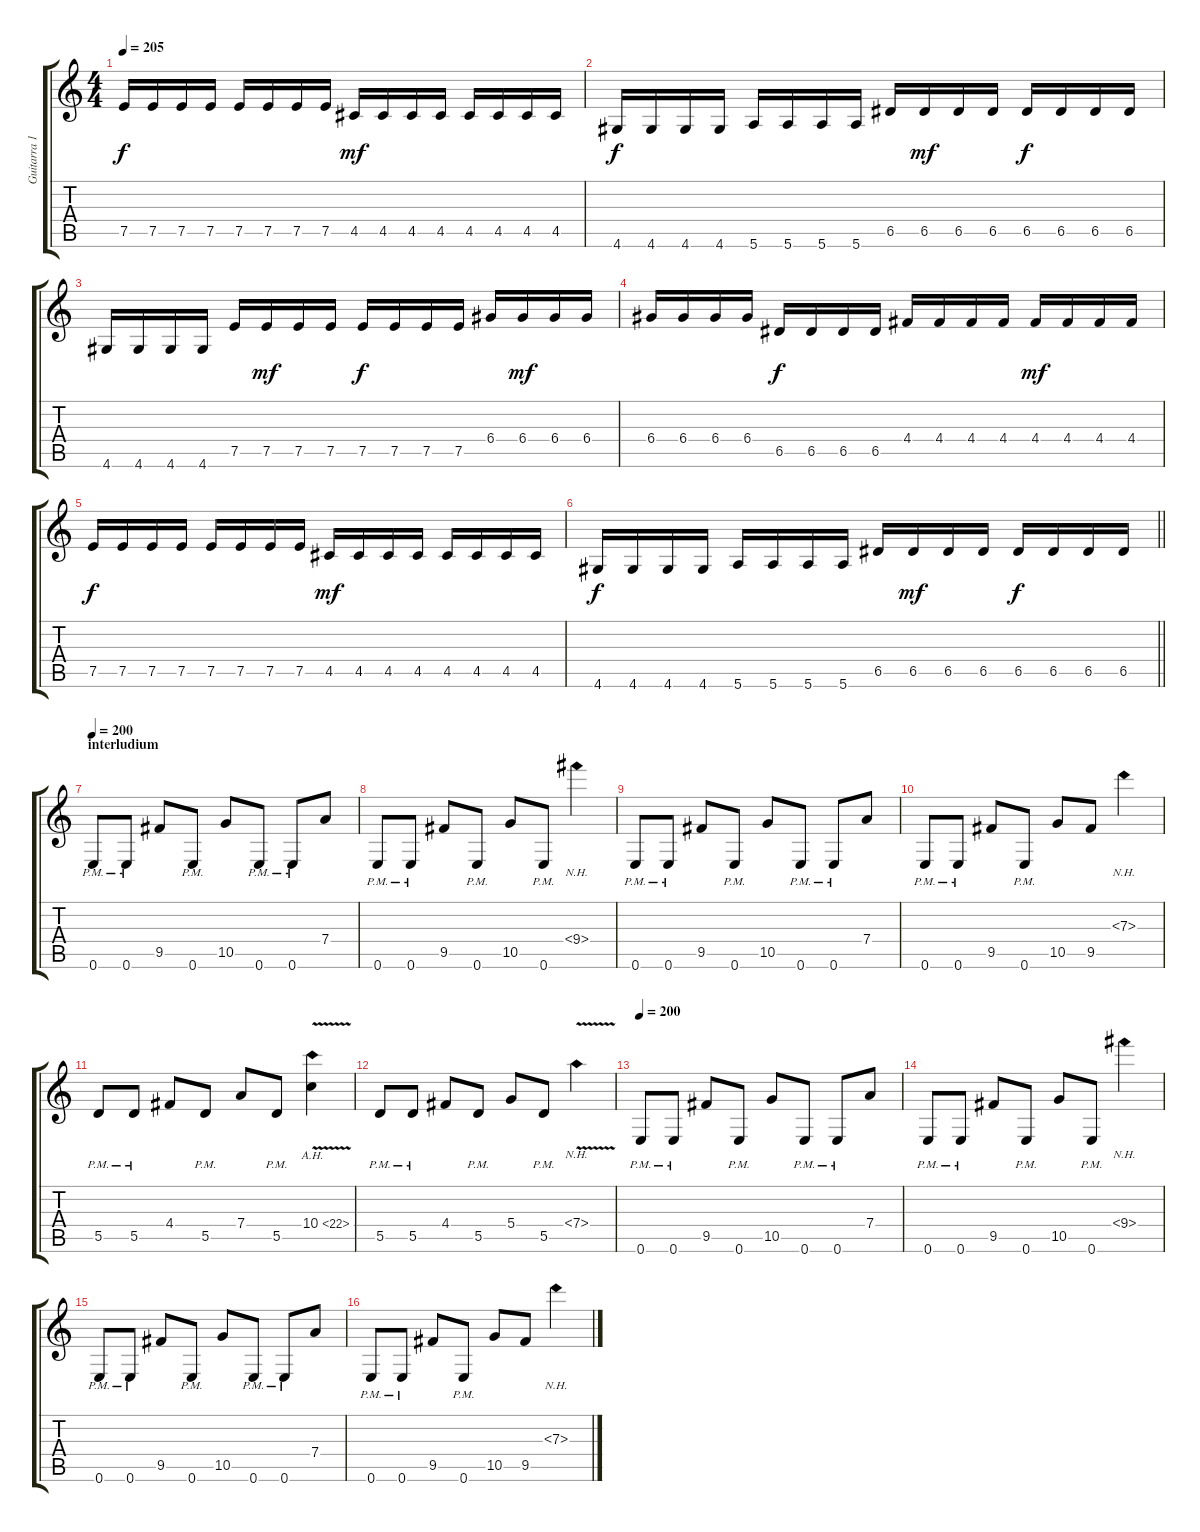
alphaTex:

\track ("Guitarra 1" "Guitarra 1") {instrument distortionguitar}
\staff {score tabs}
\tuning (E4 B3 G3 D3 A2 E2) {hide}
\ts (4 4)
\tempo 205
\clef g2
\ks c
7.5.16{dy f} 7.5.16 7.5.16 7.5.16 7.5.16 7.5.16 7.5.16 7.5.16 4.5.16{dy mf} 4.5.16 4.5.16 4.5.16 4.5.16 4.5.16 4.5.16 4.5.16 |
4.6.16{dy f} 4.6.16 4.6.16 4.6.16 5.6.16 5.6.16 5.6.16 5.6.16 6.5.16 6.5.16{dy mf} 6.5.16 6.5.16 6.5.16{dy f} 6.5.16 6.5.16 6.5.16 |
4.6.16 4.6.16 4.6.16 4.6.16 7.5.16 7.5.16{dy mf} 7.5.16 7.5.16 7.5.16{dy f} 7.5.16 7.5.16 7.5.16 6.4.16 6.4.16{dy mf} 6.4.16 6.4.16 |
6.4.16 6.4.16 6.4.16 6.4.16 6.5.16{dy f} 6.5.16 6.5.16 6.5.16 4.4.16 4.4.16 4.4.16 4.4.16 4.4.16{dy mf} 4.4.16 4.4.16 4.4.16 |
7.5.16{dy f} 7.5.16 7.5.16 7.5.16 7.5.16 7.5.16 7.5.16 7.5.16 4.5.16{dy mf} 4.5.16 4.5.16 4.5.16 4.5.16 4.5.16 4.5.16 4.5.16 |
\barLineRight lightlight
4.6.16{dy f} 4.6.16 4.6.16 4.6.16 5.6.16 5.6.16 5.6.16 5.6.16 6.5.16 6.5.16{dy mf} 6.5.16 6.5.16 6.5.16{dy f} 6.5.16 6.5.16 6.5.16 |
\section ("" "interludium")
\tempo 200
0.6{pm}.8 0.6{pm}.8 9.5.8 0.6{pm}.8 10.5.8 0.6{pm}.8 0.6{pm}.8 7.4.8 |
0.6{pm}.8 0.6{pm}.8 9.5.8 0.6{pm}.8 10.5.8 0.6{pm}.8 9.4{nh}.4 |
0.6{pm}.8 0.6{pm}.8 9.5.8 0.6{pm}.8 10.5.8 0.6{pm}.8 0.6{pm}.8 7.4.8 |
0.6{pm}.8 0.6{pm}.8 9.5.8 0.6{pm}.8 10.5.8 9.5.8 7.3{nh}.4 |
5.5{pm}.8 5.5{pm}.8 4.4.8 5.5{pm}.8 7.4.8 5.5{pm}.8 10.4{ah 12 v}.4 |
5.5{pm}.8 5.5{pm}.8 4.4.8 5.5{pm}.8 5.4.8 5.5{pm}.8 7.4{nh v}.4 |
\tempo 200
0.6{pm}.8 0.6{pm}.8 9.5.8 0.6{pm}.8 10.5.8 0.6{pm}.8 0.6{pm}.8 7.4.8 |
0.6{pm}.8 0.6{pm}.8 9.5.8 0.6{pm}.8 10.5.8 0.6{pm}.8 9.4{nh}.4 |
0.6{pm}.8 0.6{pm}.8 9.5.8 0.6{pm}.8 10.5.8 0.6{pm}.8 0.6{pm}.8 7.4.8 |
0.6{pm}.8 0.6{pm}.8 9.5.8 0.6{pm}.8 10.5.8 9.5.8 7.3{nh}.4
